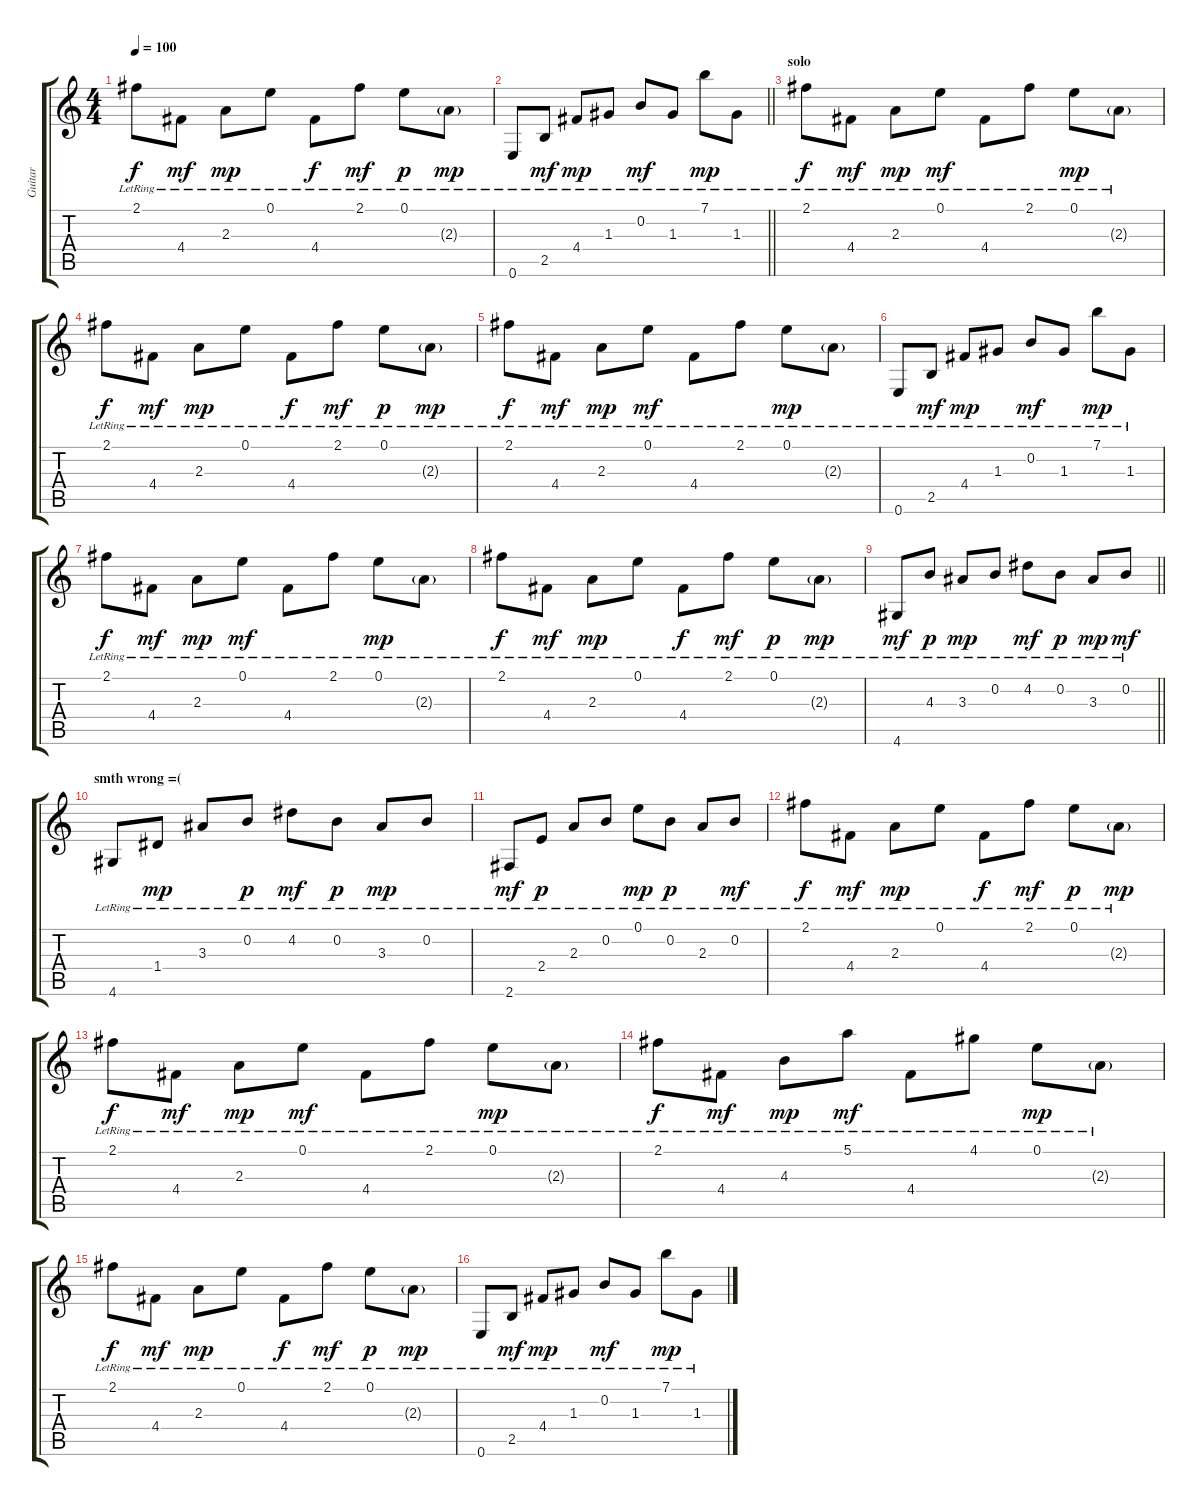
\track ("Guitar" "Guitar") {instrument acousticguitarsteel}
\staff {score tabs}
\tuning (E4 B3 G3 D3 A2 E2) {hide}
\ts (4 4)
\tempo 100
\clef g2
\ks c
2.1{lr}.8{dy f} 4.4{lr}.8{dy mf} 2.3{lr}.8{dy mp} 0.1{lr}.8 4.4{lr}.8{dy f} 2.1{lr}.8{dy mf} 0.1{lr}.8{dy p} 2.3{g lr}.8{dy mp} |
\barLineRight lightlight
0.6{lr}.8 2.5{lr}.8{dy mf} 4.4{lr}.8{dy mp} 1.3{lr}.8 0.2{lr}.8{dy mf} 1.3{lr}.8 7.1{lr}.8{dy mp} 1.3{lr}.8 |
\section ("" "solo")
2.1{lr}.8{dy f} 4.4{lr}.8{dy mf} 2.3{lr}.8{dy mp} 0.1{lr}.8{dy mf} 4.4{lr}.8 2.1{lr}.8 0.1{lr}.8{dy mp} 2.3{g lr}.8 |
2.1{lr}.8{dy f} 4.4{lr}.8{dy mf} 2.3{lr}.8{dy mp} 0.1{lr}.8 4.4{lr}.8{dy f} 2.1{lr}.8{dy mf} 0.1{lr}.8{dy p} 2.3{g lr}.8{dy mp} |
2.1{lr}.8{dy f} 4.4{lr}.8{dy mf} 2.3{lr}.8{dy mp} 0.1{lr}.8{dy mf} 4.4{lr}.8 2.1{lr}.8 0.1{lr}.8{dy mp} 2.3{g lr}.8 |
0.6{lr}.8 2.5{lr}.8{dy mf} 4.4{lr}.8{dy mp} 1.3{lr}.8 0.2{lr}.8{dy mf} 1.3{lr}.8 7.1{lr}.8{dy mp} 1.3{lr}.8 |
2.1{lr}.8{dy f} 4.4{lr}.8{dy mf} 2.3{lr}.8{dy mp} 0.1{lr}.8{dy mf} 4.4{lr}.8 2.1{lr}.8 0.1{lr}.8{dy mp} 2.3{g lr}.8 |
2.1{lr}.8{dy f} 4.4{lr}.8{dy mf} 2.3{lr}.8{dy mp} 0.1{lr}.8 4.4{lr}.8{dy f} 2.1{lr}.8{dy mf} 0.1{lr}.8{dy p} 2.3{g lr}.8{dy mp} |
\barLineRight lightlight
4.6{lr}.8{dy mf} 4.3{lr}.8{dy p} 3.3{lr}.8{dy mp} 0.2{lr}.8 4.2{lr}.8{dy mf} 0.2{lr}.8{dy p} 3.3{lr}.8{dy mp} 0.2{lr}.8{dy mf} |
\section ("" "smth wrong =(")
4.6{lr}.8 1.4{lr}.8{dy mp} 3.3{lr}.8 0.2{lr}.8{dy p} 4.2{lr}.8{dy mf} 0.2{lr}.8{dy p} 3.3{lr}.8{dy mp} 0.2{lr}.8 |
2.6{lr}.8{dy mf} 2.4{lr}.8{dy p} 2.3{lr}.8 0.2{lr}.8 0.1{lr}.8{dy mp} 0.2{lr}.8{dy p} 2.3{lr}.8 0.2{lr}.8{dy mf} |
2.1{lr}.8{dy f} 4.4{lr}.8{dy mf} 2.3{lr}.8{dy mp} 0.1{lr}.8 4.4{lr}.8{dy f} 2.1{lr}.8{dy mf} 0.1{lr}.8{dy p} 2.3{g lr}.8{dy mp} |
2.1{lr}.8{dy f} 4.4{lr}.8{dy mf} 2.3{lr}.8{dy mp} 0.1{lr}.8{dy mf} 4.4{lr}.8 2.1{lr}.8 0.1{lr}.8{dy mp} 2.3{g lr}.8 |
2.1{lr}.8{dy f} 4.4{lr}.8{dy mf} 4.3{lr}.8{dy mp} 5.1{lr}.8{dy mf} 4.4{lr}.8 4.1{lr}.8 0.1{lr}.8{dy mp} 2.3{g lr}.8 |
2.1{lr}.8{dy f} 4.4{lr}.8{dy mf} 2.3{lr}.8{dy mp} 0.1{lr}.8 4.4{lr}.8{dy f} 2.1{lr}.8{dy mf} 0.1{lr}.8{dy p} 2.3{g lr}.8{dy mp} |
0.6{lr}.8 2.5{lr}.8{dy mf} 4.4{lr}.8{dy mp} 1.3{lr}.8 0.2{lr}.8{dy mf} 1.3{lr}.8 7.1{lr}.8{dy mp} 1.3{lr}.8
